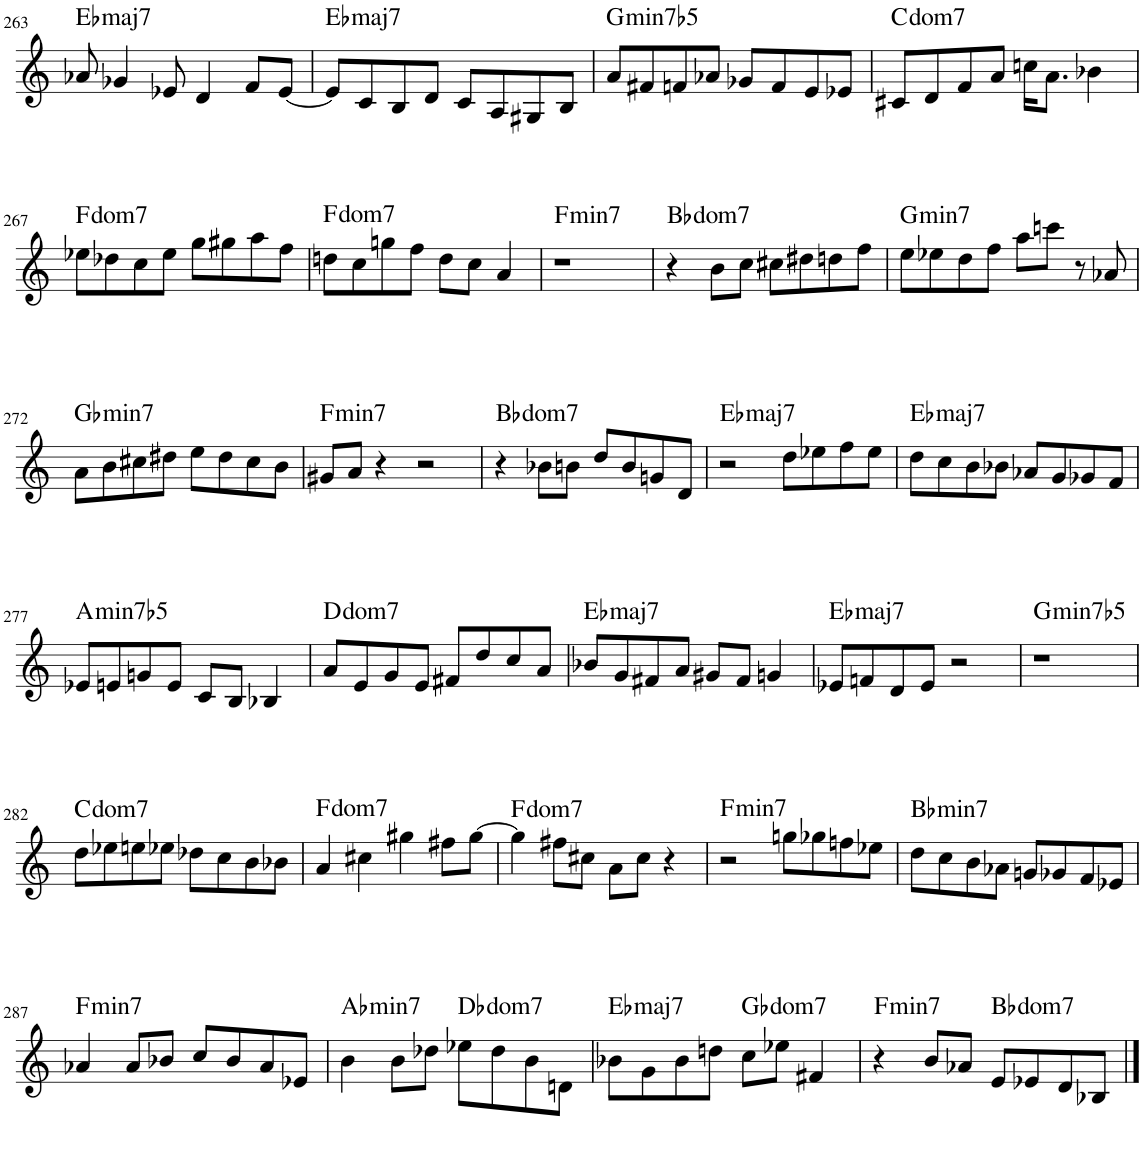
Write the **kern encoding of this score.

**kern	**harte
*part1	*part1
*staff1	*
*I"Piano	*
*I'Pno.	*
!!LO:PB:g=z
*clefG2	*
*k[]	*
*M4/4	*
=263	=263
!	!LO:H:kt=maj7
8a-X/	Eb:maj7
4g-X/	.
8e-X/	.
4d/	.
8f/L	.
[8e-/J	.
=264	=264
!	!LO:H:kt=maj7
8e-/L]	Eb:maj7
8c/	.
8B/	.
8d/J	.
8c/L	.
8A/	.
8G#X/	.
8B/J	.
=265	=265
!	!LO:H:kt=min7b5
8a/L	G:hdim7
8f#X/	.
8fn/	.
8a-X/J	.
8g-X/L	.
8f/	.
8e/	.
8e-X/J	.
=266	=266
!	!LO:H:kt=dom
8c#X/L	.
8d/	.
8f/	.
8a/J	.
16ccn\KL	.
8.a\J	.
4b-X\	.
!!LO:LB:g=z
=267	=267
!	!LO:H:kt=dom
8ee-X\L	.
8dd-X\	.
8cc\	.
8ee-\J	.
8gg\L	.
8gg#X\	.
8aa\	.
8ff\J	.
=268	=268
!	!LO:H:kt=dom
8ddn\L	.
8cc\	.
8ggn\	.
8ff\J	.
8dd\L	.
8cc\J	.
4a/	.
=269	=269
!	!LO:H:kt=min7
1r	F:min7
=270	=270
!	!LO:H:kt=dom
4r	.
8b\L	.
8cc\J	.
8cc#X\L	.
8dd#X\	.
8ddn\	.
8ff\J	.
=271	=271
!	!LO:H:kt=min7
8ee\L	G:min7
8ee-X\	.
8dd\	.
8ff\J	.
8aa\L	.
8cccn\J	.
8r	.
8a-X/	.
!!LO:LB:g=z
=272	=272
!	!LO:H:kt=min7
8a\L	Gb:min7
8b\	.
8cc#X\	.
8dd#X\J	.
8ee\L	.
8dd#\	.
8cc#\	.
8b\J	.
=273	=273
!	!LO:H:kt=min7
8g#X/L	F:min7
8a/J	.
4r	.
2r	.
=274	=274
!	!LO:H:kt=dom
4r	.
8b-X\L	.
8bn\J	.
8dd/L	.
8b/	.
8gn/	.
8d/J	.
=275	=275
!	!LO:H:kt=maj7
2r	Eb:maj7
8dd\L	.
8ee-X\	.
8ff\	.
8ee-\J	.
=276	=276
!	!LO:H:kt=maj7
8dd\L	Eb:maj7
8cc\	.
8b\	.
8b-X\J	.
8a-X/L	.
8g/	.
8g-X/	.
8f/J	.
!!LO:LB:g=z
=277	=277
!	!LO:H:kt=min7b5
8e-X/L	A:hdim7
8en/	.
8gn/	.
8e/J	.
8c/L	.
8B/J	.
4B-X/	.
=278	=278
!	!LO:H:kt=dom
8a/L	.
8e/	.
8g/	.
8e/J	.
8f#X/L	.
8dd/	.
8cc/	.
8a/J	.
=279	=279
!	!LO:H:kt=maj7
8b-X/L	Eb:maj7
8g/	.
8f#X/	.
8a/J	.
8g#X/L	.
8f#/J	.
4gn/	.
=280	=280
!	!LO:H:kt=maj7
8e-X/L	Eb:maj7
8fn/	.
8d/	.
8e-/J	.
2r	.
=281	=281
!	!LO:H:kt=min7b5
1r	G:hdim7
!!LO:LB:g=z
=282	=282
!	!LO:H:kt=dom
8dd\L	.
8ee-X\	.
8een\	.
8ee-X\J	.
8dd-X\L	.
8cc\	.
8b\	.
8b-X\J	.
=283	=283
!	!LO:H:kt=dom
4a/	.
4cc#X\	.
4gg#X\	.
8ff#X\L	.
[8gg#\J	.
=284	=284
!	!LO:H:kt=dom
4gg#\]	.
8ff#X\L	.
8cc#X\J	.
8a\L	.
8cc#\J	.
4r	.
=285	=285
!	!LO:H:kt=min7
2r	F:min7
8ggn\L	.
8gg-X\	.
8ffn\	.
8ee-X\J	.
=286	=286
!	!LO:H:kt=min7
8dd\L	Bb:min7
8cc\	.
8b\	.
8a-X\J	.
8gn/L	.
8g-X/	.
8f/	.
8e-X/J	.
!!LO:LB:g=z
=287	=287
!	!LO:H:kt=min7
4a-X/	F:min7
8a-/L	.
8b-X/J	.
8cc/L	.
8b-/	.
8a-/	.
8e-X/J	.
=288	=288
!	!LO:H:kt=min7
4b\	Ab:min7
8b\L	.
8dd-X\J	.
!	!LO:H:kt=dom
8ee-X\L	.
8dd-\	.
8b\	.
8dn\J	.
=289	=289
!	!LO:H:kt=maj7
8b-X\L	Eb:maj7
8g\	.
8b-\	.
8ddn\J	.
!	!LO:H:kt=dom
8cc\L	.
8ee-X\J	.
4f#X/	.
=290	=290
!	!LO:H:kt=min7
4r	F:min7
8b/L	.
8a-X/J	.
!	!LO:H:kt=dom
8e/L	.
8e-X/	.
8d/	.
8B-X/J	.
==	==
*-	*-
